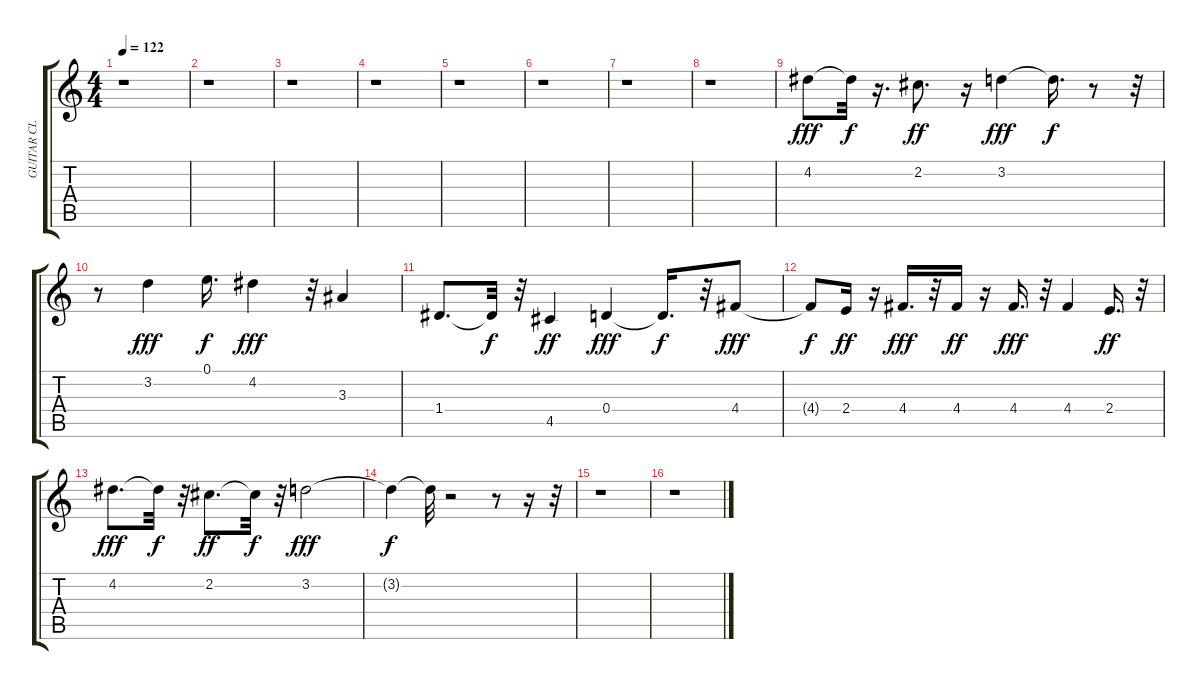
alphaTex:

\track ("GUITAR CL" "GUITAR CL") {instrument slapbass2}
\staff {score tabs}
\tuning (E4 B3 G3 D3 A2 E2) {hide}
\ts (4 4)
\tempo 122
\clef g2
\ks c
r.1{dy f} |
r.1 |
r.1 |
r.1 |
r.1 |
r.1 |
r.1 |
r.1 |
4.2.8{dy fff} 4.2{t}.32{dy f} r.16{d} 2.2.8{d dy ff} r.16 3.2.4{dy fff} 3.2{t}.16{d dy f} r.8 r.32 |
r.8 3.2.4{dy fff} 0.1.16{d dy f} 4.2.4{dy fff} r.32 3.3.4 |
1.4.8{d} 1.4{t}.32{dy f} r.32 4.5.4{dy ff} 0.4.4{dy fff} 0.4{t}.16{d dy f} r.32 4.4.8{dy fff} |
4.4{t}.8{dy f} 2.4.16{dy ff} r.16 4.4.16{d dy fff} r.32 4.4.16{dy ff} r.16 4.4.16{d dy fff} r.32 4.4.4 2.4.16{d dy ff} r.32 |
4.2.8{d dy fff} 4.2{t}.32{dy f} r.32 2.2.8{d dy ff} 2.2{t}.32{dy f} r.32 3.2.2{dy fff} |
3.2{t}.4{dy f} 3.2{t}.32 r.2 r.8 r.16 r.32 |
r.1 |
r.1
